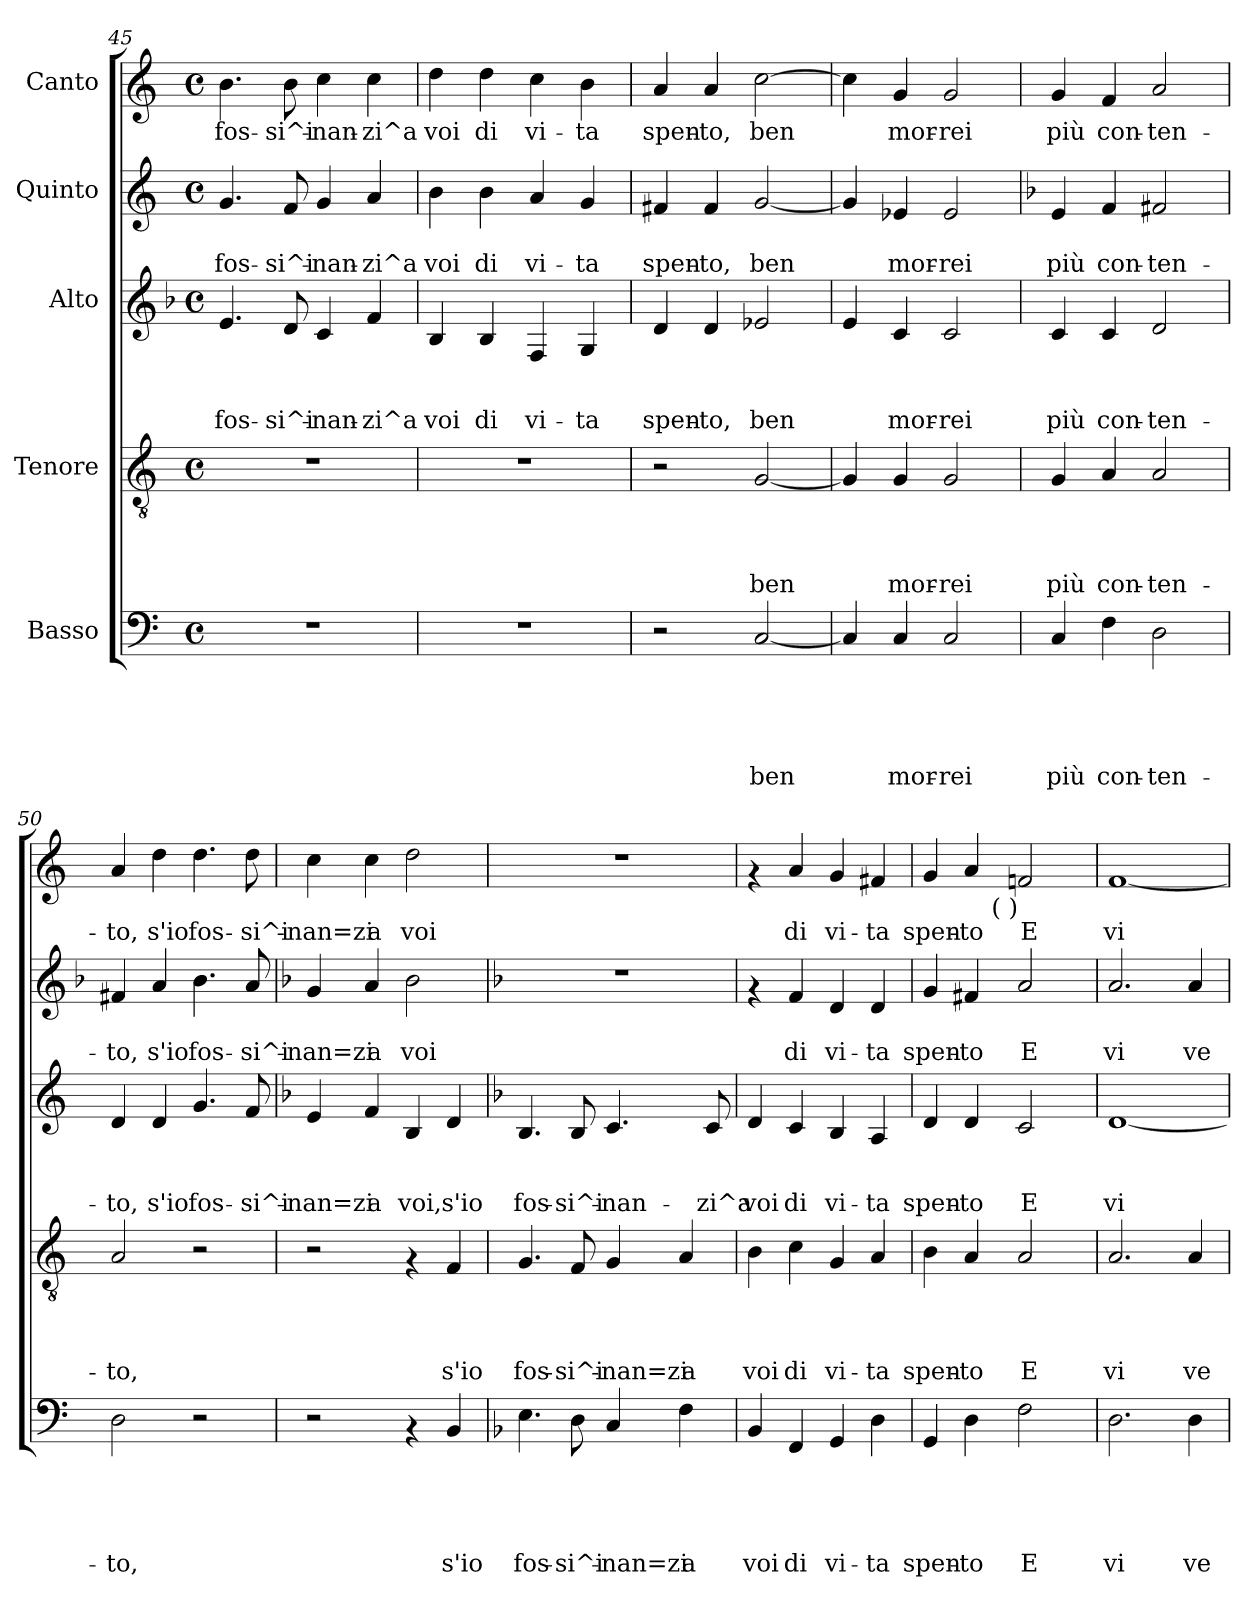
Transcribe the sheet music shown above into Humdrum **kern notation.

**kern	**text	**text	**text	**text	**text	**kern	**text	**text	**text	**text	**kern	**text	**text	**text	**kern	**text	**text	**kern	**text
*part5	*part5	*part5	*part5	*part5	*part5	*part4	*part4	*part4	*part4	*part4	*part3	*part3	*part3	*part3	*part2	*part2	*part2	*part1	*part1
*staff5	*staff5	*staff5	*staff5	*staff5	*staff5	*staff4	*staff4	*staff4	*staff4	*staff4	*staff3	*staff3	*staff3	*staff3	*staff2	*staff2	*staff2	*staff1	*staff1
*I"Basso	*	*	*	*	*	*I"Tenore	*	*	*	*	*I"Alto	*	*	*	*I"Quinto	*	*	*I"Canto	*
*clefF4	*	*	*	*	*	*clefGv2	*	*	*	*	*clefG2	*	*	*	*clefG2	*	*	*clefG2	*
*k[]	*	*	*	*	*	*k[]	*	*	*	*	*k[b-]	*	*	*	*k[]	*	*	*k[]	*
*C:	*	*	*	*	*	*C:	*	*	*	*	*F:	*	*	*	*C:	*	*	*C:	*
*M4/4	*	*	*	*	*	*M4/4	*	*	*	*	*M4/4	*	*	*	*M4/4	*	*	*M4/4	*
*met(c)	*	*	*	*	*	*met(c)	*	*	*	*	*met(c)	*	*	*	*met(c)	*	*	*met(c)	*
=45	=45	=45	=45	=45	=45	=45	=45	=45	=45	=45	=45	=45	=45	=45	=45	=45	=45	=45	=45
!	!	!	!	!	!	!	!	!	!	!	!	!	!	!LO:LY:b	!	!	!LO:LY:b	!	!LO:LY:b
1r	.	.	.	.	.	1r	.	.	.	.	4.e/	.	.	fos-	4.g/	.	fos-	4.b\	fos-
!	!	!	!	!	!	!	!	!	!	!	!	!	!	!LO:LY:b	!	!	!LO:LY:b	!	!LO:LY:b
.	.	.	.	.	.	.	.	.	.	.	8d/	.	.	-si^i-	8f/	.	-si^i-	8b\	-si^i-
!	!	!	!	!	!	!	!	!	!	!	!	!	!	!LO:LY:b	!	!	!LO:LY:b	!	!LO:LY:b
.	.	.	.	.	.	.	.	.	.	.	4c/	.	.	-nan-	4g/	.	-nan-	4cc\	-nan-
!	!	!	!	!	!	!	!	!	!	!	!	!	!	!LO:LY:b	!	!	!LO:LY:b	!	!LO:LY:b
.	.	.	.	.	.	.	.	.	.	.	4f/	.	.	-zi^a	4a/	.	-zi^a	4cc\	-zi^a
=46	=46	=46	=46	=46	=46	=46	=46	=46	=46	=46	=46	=46	=46	=46	=46	=46	=46	=46	=46
!	!	!	!	!	!	!	!	!	!	!	!	!	!	!LO:LY:b	!	!	!LO:LY:b	!	!LO:LY:b
1r	.	.	.	.	.	1r	.	.	.	.	4B-/	.	.	voi	4b\	.	voi	4dd\	voi
!	!	!	!	!	!	!	!	!	!	!	!	!	!	!LO:LY:b	!	!	!LO:LY:b	!	!LO:LY:b
.	.	.	.	.	.	.	.	.	.	.	4B-/	.	.	di	4b\	.	di	4dd\	di
!	!	!	!	!	!	!	!	!	!	!	!	!	!	!LO:LY:b	!	!	!LO:LY:b	!	!LO:LY:b
.	.	.	.	.	.	.	.	.	.	.	4F/	.	.	vi-	4a/	.	vi-	4cc\	vi-
!	!	!	!	!	!	!	!	!	!	!	!	!	!	!LO:LY:b	!	!	!LO:LY:b	!	!LO:LY:b
.	.	.	.	.	.	.	.	.	.	.	4G/	.	.	-ta	4g/	.	-ta	4b\	-ta
=47	=47	=47	=47	=47	=47	=47	=47	=47	=47	=47	=47	=47	=47	=47	=47	=47	=47	=47	=47
!	!	!	!	!	!	!	!	!	!	!	!	!	!	!LO:LY:b	!	!	!LO:LY:b	!	!LO:LY:b
2r	.	.	.	.	.	2r	.	.	.	.	4d/	.	.	spen-	4f#X/	.	spen-	4a/	spen-
!	!	!	!	!	!	!	!	!	!	!	!	!	!	!LO:LY:b	!	!	!LO:LY:b	!	!LO:LY:b
.	.	.	.	.	.	.	.	.	.	.	4d/	.	.	-to,	4f#/	.	-to,	4a/	-to,
!	!	!	!	!	!LO:LY:b	!	!	!	!	!LO:LY:b	!	!	!	!LO:LY:b	!	!	!LO:LY:b	!	!LO:LY:b
[<2C/	.	.	.	.	ben	[<2G/	.	.	.	ben	2e-X/	.	.	ben	[<2g/	.	ben	[<2cc\	ben
!!LO:LB:g=z
=48	=48	=48	=48	=48	=48	=48	=48	=48	=48	=48	=48	=48	=48	=48	=48	=48	=48	=48	=48
*	*	*	*	*	*	*	*	*	*	*	*k[]	*	*	*	*	*	*	*	*
*	*	*	*	*	*	*	*	*	*	*	*C:	*	*	*	*	*	*	*	*
4C/]	.	.	.	.	.	4G/]	.	.	.	.	4e/	.	.	.	4g/]	.	.	4cc\]	.
!	!	!	!	!	!LO:LY:b	!	!	!	!	!LO:LY:b	!	!	!	!LO:LY:b	!	!	!LO:LY:b	!	!LO:LY:b
4C/	.	.	.	.	mor-	4G/	.	.	.	mor-	4c/	.	.	mor-	4e-X/	.	mor-	4g/	mor-
!	!	!	!	!	!LO:LY:b	!	!	!	!	!LO:LY:b	!	!	!	!LO:LY:b	!	!	!LO:LY:b	!	!LO:LY:b
2C/	.	.	.	.	-rei	2G/	.	.	.	-rei	2c/	.	.	-rei	2e-/	.	-rei	2g/	-rei
=49	=49	=49	=49	=49	=49	=49	=49	=49	=49	=49	=49	=49	=49	=49	=49	=49	=49	=49	=49
*	*	*	*	*	*	*	*	*	*	*	*	*	*	*	*k[b-]	*	*	*	*
*	*	*	*	*	*	*	*	*	*	*	*	*	*	*	*F:	*	*	*	*
!	!	!	!	!	!LO:LY:b	!	!	!	!	!LO:LY:b	!	!	!	!LO:LY:b	!	!	!LO:LY:b	!	!LO:LY:b
4C/	.	.	.	.	più	4G/	.	.	.	più	4c/	.	.	più	4e/	.	più	4g/	più
!	!	!	!	!	!LO:LY:b	!	!	!	!	!LO:LY:b	!	!	!	!LO:LY:b	!	!	!LO:LY:b	!	!LO:LY:b
4F\	.	.	.	.	con-	4A/	.	.	.	con-	4c/	.	.	con-	4f/	.	con-	4f/	con-
!	!	!	!	!	!LO:LY:b	!	!	!	!	!LO:LY:b	!	!	!	!LO:LY:b	!	!	!LO:LY:b	!	!LO:LY:b
2D\	.	.	.	.	-ten-	2A/	.	.	.	-ten-	2d/	.	.	-ten-	2f#X/	.	-ten-	2a/	-ten-
=50	=50	=50	=50	=50	=50	=50	=50	=50	=50	=50	=50	=50	=50	=50	=50	=50	=50	=50	=50
!	!	!	!	!	!LO:LY:b	!	!	!	!	!LO:LY:b	!	!	!	!LO:LY:b	!	!	!LO:LY:b	!	!LO:LY:b
2D\	.	.	.	.	-to,	2A/	.	.	.	-to,	4d/	.	.	-to,	4f#X/	.	-to,	4a/	-to,
!	!	!	!	!	!	!	!	!	!	!	!	!	!	!LO:LY:b	!	!	!LO:LY:b	!	!LO:LY:b
.	.	.	.	.	.	.	.	.	.	.	4d/	.	.	s'io	4a/	.	s'io	4dd\	s'io
!	!	!	!	!	!	!	!	!	!	!	!	!	!	!LO:LY:b	!	!	!LO:LY:b	!	!LO:LY:b
2r	.	.	.	.	.	2r	.	.	.	.	4.g/	.	.	fos-	4.b-\	.	fos-	4.dd\	fos-
!	!	!	!	!	!	!	!	!	!	!	!	!	!	!LO:LY:b	!	!	!LO:LY:b	!	!LO:LY:b
.	.	.	.	.	.	.	.	.	.	.	8f/	.	.	-si^i-	8a/	.	-si^i-	8dd\	-si^i-
=51	=51	=51	=51	=51	=51	=51	=51	=51	=51	=51	=51	=51	=51	=51	=51	=51	=51	=51	=51
*	*	*	*	*	*	*	*	*	*	*	*k[b-]	*	*	*	*	*	*	*	*
*	*	*	*	*	*	*	*	*	*	*	*F:	*	*	*	*	*	*	*	*
!	!	!	!	!	!	!	!	!	!	!	!	!	!	!LO:LY:b	!	!	!LO:LY:b	!	!LO:LY:b
2r	.	.	.	.	.	2r	.	.	.	.	4e/	.	.	-nan=zi	4g/	.	-nan=zi	4cc\	-nan=zi
!	!	!	!	!	!	!	!	!	!	!	!	!	!	!LO:LY:b	!	!	!LO:LY:b	!	!LO:LY:b
.	.	.	.	.	.	.	.	.	.	.	4f/	.	.	a	4a/	.	a	4cc\	a
!	!	!	!	!	!	!	!	!	!	!	!	!	!	!LO:LY:b	!	!	!LO:LY:b	!	!LO:LY:b
4rAA	.	.	.	.	.	4rF	.	.	.	.	4B-/	.	.	voi,	2b-\	.	voi	2dd\	voi
!	!	!	!	!	!LO:LY:b	!	!	!	!	!LO:LY:b	!	!	!	!LO:LY:b	!	!	!	!	!
4BB/	.	.	.	.	s'io	4F/	.	.	.	s'io	4d/	.	.	s'io	.	.	.	.	.
=52	=52	=52	=52	=52	=52	=52	=52	=52	=52	=52	=52	=52	=52	=52	=52	=52	=52	=52	=52
*k[b-]	*	*	*	*	*	*	*	*	*	*	*	*	*	*	*	*	*	*	*
*F:	*	*	*	*	*	*	*	*	*	*	*	*	*	*	*	*	*	*	*
!	!	!	!	!	!LO:LY:b	!	!	!	!	!LO:LY:b	!	!	!	!LO:LY:b	!	!	!	!	!
4.E\	.	.	.	.	fos-	4.G/	.	.	.	fos-	4.B-/	.	.	fos-	1r	.	.	1r	.
!	!	!	!	!	!LO:LY:b	!	!	!	!	!LO:LY:b	!	!	!	!LO:LY:b	!	!	!	!	!
8D\	.	.	.	.	-si^i-	8F/	.	.	.	-si^i-	8B-/	.	.	-si^i-	.	.	.	.	.
!	!	!	!	!	!LO:LY:b	!	!	!	!	!LO:LY:b	!	!	!	!LO:LY:b	!	!	!	!	!
4C/	.	.	.	.	-nan=zi	4G/	.	.	.	-nan=zi	4.c/	.	.	-nan-	.	.	.	.	.
!	!	!	!	!	!LO:LY:b	!	!	!	!	!LO:LY:b	!	!	!	!	!	!	!	!	!
4F\	.	.	.	.	a	4A/	.	.	.	a	.	.	.	.	.	.	.	.	.
!	!	!	!	!	!	!	!	!	!	!	!	!	!	!LO:LY:b	!	!	!	!	!
.	.	.	.	.	.	.	.	.	.	.	8c/	.	.	-zi^a	.	.	.	.	.
=53	=53	=53	=53	=53	=53	=53	=53	=53	=53	=53	=53	=53	=53	=53	=53	=53	=53	=53	=53
!	!	!	!	!	!LO:LY:b	!	!	!	!	!LO:LY:b	!	!	!	!LO:LY:b	!	!	!	!	!
4BB-/	.	.	.	.	voi	4B\	.	.	.	voi	4d/	.	.	voi	4rf	.	.	4rf	.
!	!	!	!	!	!LO:LY:b	!	!	!	!	!LO:LY:b	!	!	!	!LO:LY:b	!	!	!LO:LY:b	!	!LO:LY:b
4FF/	.	.	.	.	di	4c\	.	.	.	di	4c/	.	.	di	4f/	.	di	4a/	di
!	!	!	!	!	!LO:LY:b	!	!	!	!	!LO:LY:b	!	!	!	!LO:LY:b	!	!	!LO:LY:b	!	!LO:LY:b
4GG/	.	.	.	.	vi-	4G/	.	.	.	vi-	4B-/	.	.	vi-	4d/	.	vi-	4g/	vi-
!	!	!	!	!	!LO:LY:b	!	!	!	!	!LO:LY:b	!	!	!	!LO:LY:b	!	!	!LO:LY:b	!	!LO:LY:b
4D\	.	.	.	.	-ta	4A/	.	.	.	-ta	4A/	.	.	-ta	4d/	.	-ta	4f#X/	-ta
!!LO:PB:g=z
=54	=54	=54	=54	=54	=54	=54	=54	=54	=54	=54	=54	=54	=54	=54	=54	=54	=54	=54	=54
*k[]	*	*	*	*	*	*	*	*	*	*	*k[]	*	*	*	*k[]	*	*	*	*
*C:	*	*	*	*	*	*	*	*	*	*	*C:	*	*	*	*C:	*	*	*	*
!	!	!	!	!	!LO:LY:b	!	!	!	!	!LO:LY:b	!	!	!	!LO:LY:b	!	!	!LO:LY:b	!	!LO:LY:b
*	*	*	*	*	*	*	*	*	*	*	*	*	*	*	*	*	*	*^	*
4GG/	.	.	.	.	spen-	4B\	.	.	.	spen-	4d/	.	.	spen-	4g/	.	spen-	4g/	4.ryy	spen-
!	!	!	!	!	!LO:LY:b	!	!	!	!	!LO:LY:b	!	!	!	!LO:LY:b	!	!	!LO:LY:b	!	!	!LO:LY:b
4D\	.	.	.	.	-to	4A/	.	.	.	-to	4d/	.	.	-to	4f#X/	.	-to	4a/	.	-to
!	!	!	!	!	!	!	!	!	!	!	!	!	!	!	!	!	!	!	!LO:TX:b:t=( )	!
.	.	.	.	.	.	.	.	.	.	.	.	.	.	.	.	.	.	.	2ryy	.
!	!	!	!	!	!LO:LY:b	!	!	!	!	!LO:LY:b	!	!	!	!LO:LY:b	!	!	!LO:LY:b	!	!	!LO:LY:b
2F\	.	.	.	.	E	2A/	.	.	.	E	2c/	.	.	E	2a/	.	E	2fn/	.	E
.	.	.	.	.	.	.	.	.	.	.	.	.	.	.	.	.	.	.	8ryy	.
=55	=55	=55	=55	=55	=55	=55	=55	=55	=55	=55	=55	=55	=55	=55	=55	=55	=55	=55	=55	=55
!	!	!	!	!	!LO:LY:b	!	!	!	!	!LO:LY:b	!	!	!	!LO:LY:b	!	!	!LO:LY:b	!	!	!LO:LY:b
*	*	*	*	*	*	*	*	*	*	*	*	*	*	*	*	*	*	*v	*v	*
2.D\	.	.	.	.	vi	2.A/	.	.	.	vi	[<1d	.	.	vi	2.a/	.	vi	[<1f	vi
!	!	!	!	!	!LO:LY:b	!	!	!	!	!LO:LY:b	!	!	!	!	!	!	!LO:LY:b	!	!
4D\	.	.	.	.	ve-	4A/	.	.	.	ve-	.	.	.	.	4a/	.	ve-	.	.
=	=	=	=	=	=	=	=	=	=	=	=	=	=	=	=	=	=	=	=
*-	*-	*-	*-	*-	*-	*-	*-	*-	*-	*-	*-	*-	*-	*-	*-	*-	*-	*-	*-
